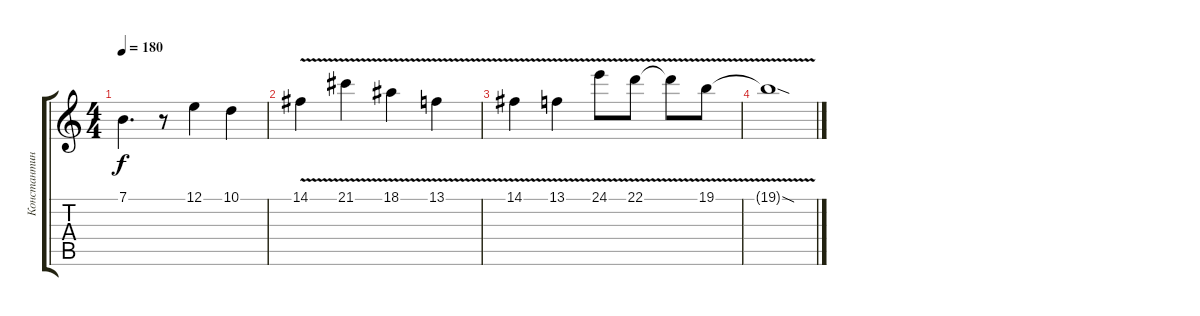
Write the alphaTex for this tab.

\track ("Константин Бекрев (Korg M3)" "Константин") {instrument whistle}
\staff {score tabs}
\tuning (E4 B3 G3 D3 A2 E2) {hide}
\ts (4 4)
\tempo 180
\clef g2
\ks c
7.1{t}.4{d dy f} r.8 12.1.4 10.1.4 |
14.1{v}.4 21.1{v}.4 18.1{v}.4 13.1{v}.4 |
14.1{v}.4 13.1{v}.4 24.1{v}.8 22.1{v}.8 22.1{t}.8 19.1{v}.8 |
19.1{sod t}.1
